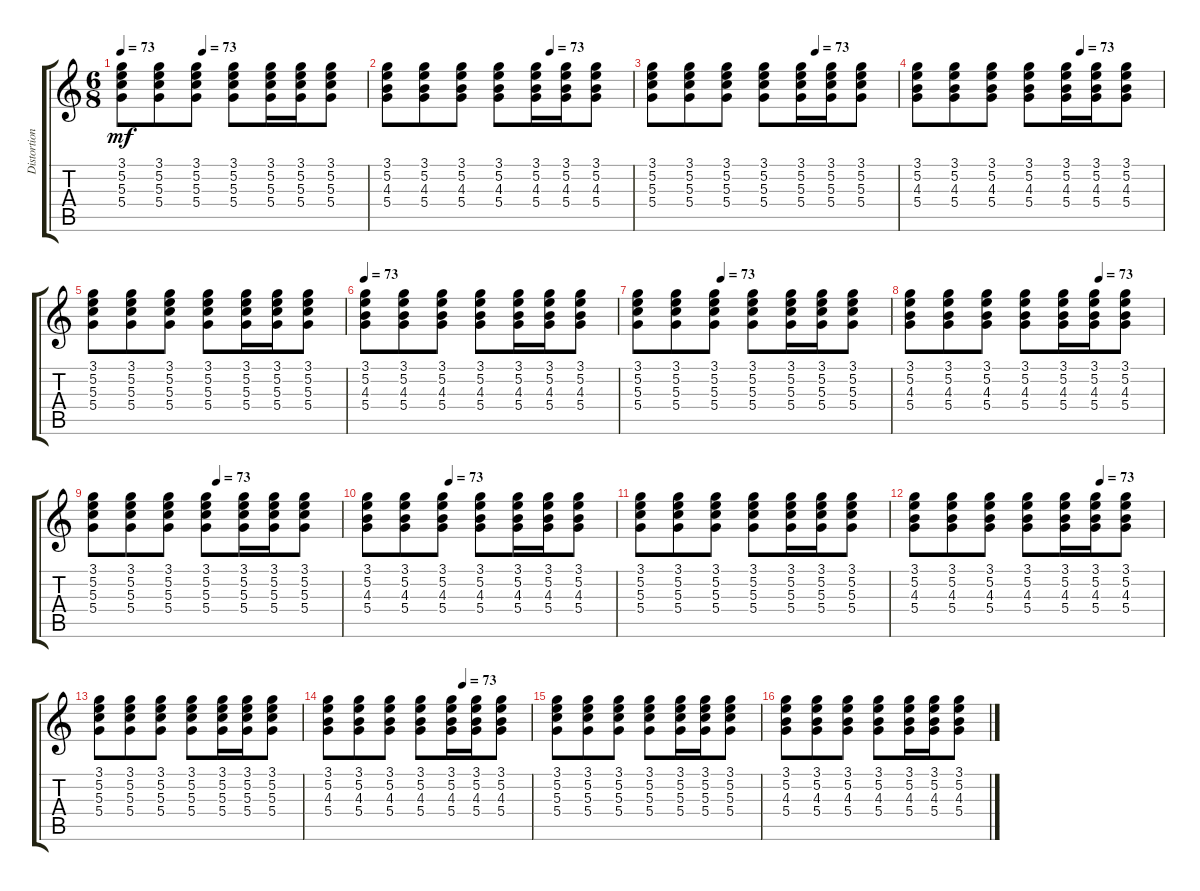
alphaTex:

\track ("Distortion" "Distortion") {instrument distortionguitar}
\staff {score tabs}
\tuning (E4 B3 G3 D3 A2 E2) {hide}
\ts (6 8)
\tempo 73
\tempo (73 0.3333333333333333)
\clef g2
\ks c
(3.1 5.2 5.3 5.4).8{dy mf} (3.1 5.2 5.3 5.4).8 (3.1 5.2 5.3 5.4).8 (3.1 5.2 5.3 5.4).8 (3.1 5.2 5.3 5.4).16 (3.1 5.2 5.3 5.4).16 (3.1 5.2 5.3 5.4).8 |
\tempo (73 0.6666666666666666)
(3.1 5.2 4.3 5.4).8 (3.1 5.2 4.3 5.4).8 (3.1 5.2 4.3 5.4).8 (3.1 5.2 4.3 5.4).8 (3.1 5.2 4.3 5.4).16 (3.1 5.2 4.3 5.4).16 (3.1 5.2 4.3 5.4).8 |
\tempo (73 0.6666666666666666)
(3.1 5.2 5.3 5.4).8 (3.1 5.2 5.3 5.4).8 (3.1 5.2 5.3 5.4).8 (3.1 5.2 5.3 5.4).8 (3.1 5.2 5.3 5.4).16 (3.1 5.2 5.3 5.4).16 (3.1 5.2 5.3 5.4).8 |
\tempo (73 0.6666666666666666)
(3.1 5.2 4.3 5.4).8 (3.1 5.2 4.3 5.4).8 (3.1 5.2 4.3 5.4).8 (3.1 5.2 4.3 5.4).8 (3.1 5.2 4.3 5.4).16 (3.1 5.2 4.3 5.4).16 (3.1 5.2 4.3 5.4).8 |
(3.1 5.2 5.3 5.4).8 (3.1 5.2 5.3 5.4).8 (3.1 5.2 5.3 5.4).8 (3.1 5.2 5.3 5.4).8 (3.1 5.2 5.3 5.4).16 (3.1 5.2 5.3 5.4).16 (3.1 5.2 5.3 5.4).8 |
\tempo 73
(3.1 5.2 4.3 5.4).8 (3.1 5.2 4.3 5.4).8 (3.1 5.2 4.3 5.4).8 (3.1 5.2 4.3 5.4).8 (3.1 5.2 4.3 5.4).16 (3.1 5.2 4.3 5.4).16 (3.1 5.2 4.3 5.4).8 |
\tempo (73 0.3333333333333333)
(3.1 5.2 5.3 5.4).8 (3.1 5.2 5.3 5.4).8 (3.1 5.2 5.3 5.4).8 (3.1 5.2 5.3 5.4).8 (3.1 5.2 5.3 5.4).16 (3.1 5.2 5.3 5.4).16 (3.1 5.2 5.3 5.4).8 |
\tempo (73 0.75)
(3.1 5.2 4.3 5.4).8 (3.1 5.2 4.3 5.4).8 (3.1 5.2 4.3 5.4).8 (3.1 5.2 4.3 5.4).8 (3.1 5.2 4.3 5.4).16 (3.1 5.2 4.3 5.4).16 (3.1 5.2 4.3 5.4).8 |
\tempo (73 0.5)
(3.1 5.2 5.3 5.4).8 (3.1 5.2 5.3 5.4).8 (3.1 5.2 5.3 5.4).8 (3.1 5.2 5.3 5.4).8 (3.1 5.2 5.3 5.4).16 (3.1 5.2 5.3 5.4).16 (3.1 5.2 5.3 5.4).8 |
\tempo (73 0.3333333333333333)
(3.1 5.2 4.3 5.4).8 (3.1 5.2 4.3 5.4).8 (3.1 5.2 4.3 5.4).8 (3.1 5.2 4.3 5.4).8 (3.1 5.2 4.3 5.4).16 (3.1 5.2 4.3 5.4).16 (3.1 5.2 4.3 5.4).8 |
(3.1 5.2 5.3 5.4).8 (3.1 5.2 5.3 5.4).8 (3.1 5.2 5.3 5.4).8 (3.1 5.2 5.3 5.4).8 (3.1 5.2 5.3 5.4).16 (3.1 5.2 5.3 5.4).16 (3.1 5.2 5.3 5.4).8 |
\tempo (73 0.75)
(3.1 5.2 4.3 5.4).8 (3.1 5.2 4.3 5.4).8 (3.1 5.2 4.3 5.4).8 (3.1 5.2 4.3 5.4).8 (3.1 5.2 4.3 5.4).16 (3.1 5.2 4.3 5.4).16 (3.1 5.2 4.3 5.4).8 |
(3.1 5.2 5.3 5.4).8 (3.1 5.2 5.3 5.4).8 (3.1 5.2 5.3 5.4).8 (3.1 5.2 5.3 5.4).8 (3.1 5.2 5.3 5.4).16 (3.1 5.2 5.3 5.4).16 (3.1 5.2 5.3 5.4).8 |
\tempo (73 0.6666666666666666)
(3.1 5.2 4.3 5.4).8 (3.1 5.2 4.3 5.4).8 (3.1 5.2 4.3 5.4).8 (3.1 5.2 4.3 5.4).8 (3.1 5.2 4.3 5.4).16 (3.1 5.2 4.3 5.4).16 (3.1 5.2 4.3 5.4).8 |
(3.1 5.2 5.3 5.4).8 (3.1 5.2 5.3 5.4).8 (3.1 5.2 5.3 5.4).8 (3.1 5.2 5.3 5.4).8 (3.1 5.2 5.3 5.4).16 (3.1 5.2 5.3 5.4).16 (3.1 5.2 5.3 5.4).8 |
(3.1 5.2 4.3 5.4).8 (3.1 5.2 4.3 5.4).8 (3.1 5.2 4.3 5.4).8 (3.1 5.2 4.3 5.4).8 (3.1 5.2 4.3 5.4).16 (3.1 5.2 4.3 5.4).16 (3.1 5.2 4.3 5.4).8
